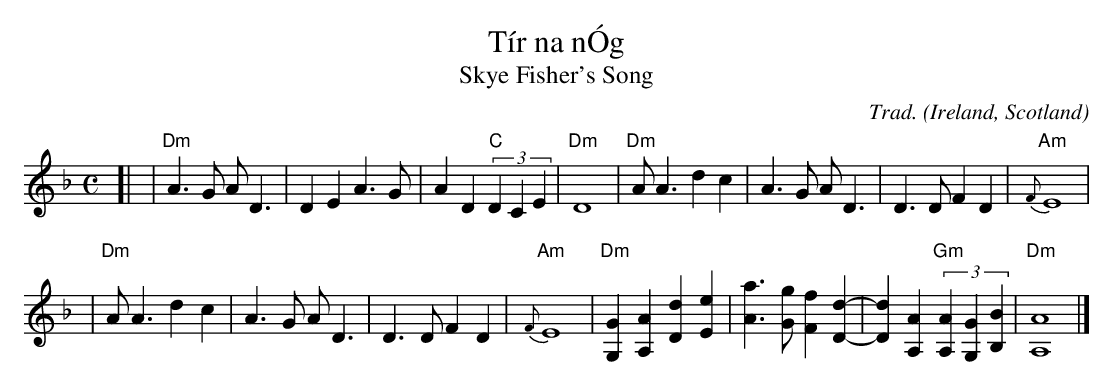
X:1
T: T\'ir na n\'Og
T: Skye Fisher's Song
C: Trad.
O: Ireland, Scotland
M: C
L: 1/4
K: Dm
[|\
| "Dm"A>G A<D | DE A>G |AD "C"(3DCE | "Dm"D4 \
| "Dm"A<A dc | A>G A<D | D>D FD | "Am"{F}E4 |
| "Dm"A<A dc | A>G A<D | D>D FD | "Am"{F}E4 \
| "Dm"[GG,][AA,] [dD][eE] | [aA]>[gG] [fF][dD]- | [dD][AA,] "Gm"(3[AA,][GG,][BB,] | "Dm"[A4A,4] |]
